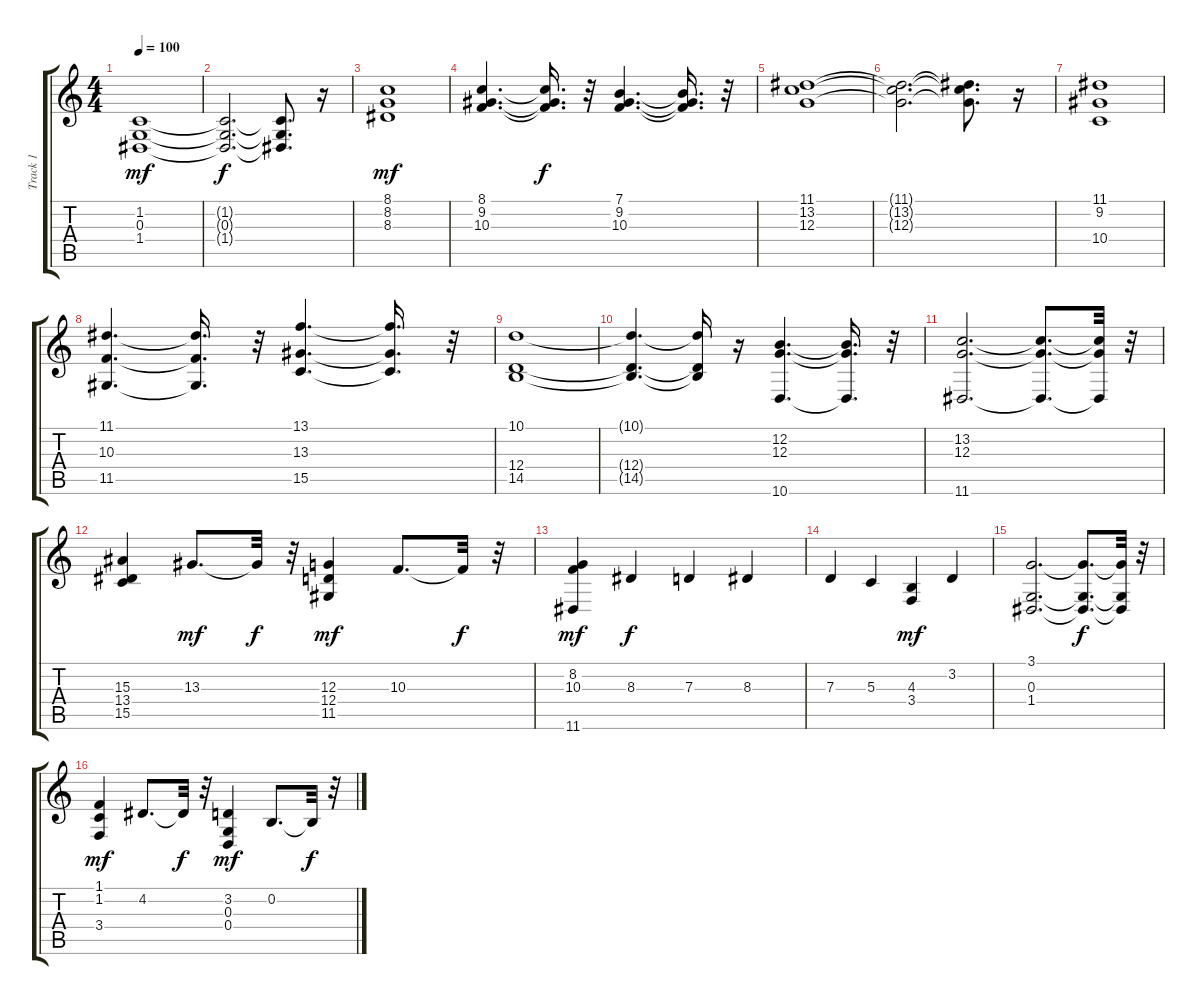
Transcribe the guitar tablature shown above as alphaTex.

\track ("Track 1" "Track 1") {instrument stringensemble1}
\staff {score tabs}
\tuning (E4 B3 G3 D3 A2 E2) {hide}
\ts (4 4)
\tempo 100
\clef g2
\ks c
(1.2 0.3 1.4).1{dy mf} |
(1.2{t} 0.3{t} 1.4{t}).2{d dy f} (1.2{t} 0.3{t} 1.4{t}).8{d} r.16 |
(8.1 8.2 8.3).1{dy mf} |
(8.1 9.2 10.3).4{d} (8.1{t} 9.2{t} 10.3{t}).16{d dy f} r.32 (7.1 9.2 10.3).4{d} (7.1{t} 9.2{t} 10.3{t}).16{d} r.32 |
(11.1 13.2 12.3).1 |
(11.1{t} 13.2{t} 12.3{t}).2{d} (11.1{t} 13.2{t} 12.3{t}).8{d} r.16 |
(11.1 9.2 10.4).1 |
(11.1 10.3 11.5).4{d} (11.1{t} 10.3{t} 11.5{t}).16{d} r.32 (13.1 13.3 15.5).4{d} (13.1{t} 13.3{t} 15.5{t}).16{d} r.32 |
(10.1 12.4 14.5).1 |
(10.1{t} 12.4{t} 14.5{t}).4{d} (10.1{t} 12.4{t} 14.5{t}).16 r.16 (12.2 12.3 10.6).4{d} (12.2{t} 12.3{t} 10.6{t}).16{d} r.32 |
(13.2 12.3 11.6).2{d} (13.2{t} 12.3{t} 11.6{t}).8{d} (13.2{t} 12.3{t} 11.6{t}).32 r.32 |
(15.3 13.4 15.5).4 13.3.8{d dy mf} 13.3{t}.32{dy f} r.32 (12.3 12.4 11.5).4{dy mf} 10.3.8{d} 10.3{t}.32{dy f} r.32 |
(8.2 10.3 11.6).4{dy mf} 8.3.4{dy f} 7.3.4 8.3.4 |
7.3.4 5.3.4 (4.3 3.4).4{dy mf} 3.2.4 |
(3.1 0.3 1.4).2{d} (3.1{t} 0.3{t} 1.4{t}).8{d dy f} (3.1{t} 0.3{t} 1.4{t}).32 r.32 |
(1.1 1.2 3.4).4{dy mf} 4.2.8{d} 4.2{t}.32{dy f} r.32 (3.2 0.3 0.4).4{dy mf} 0.2.8{d} 0.2{t}.32{dy f} r.32
